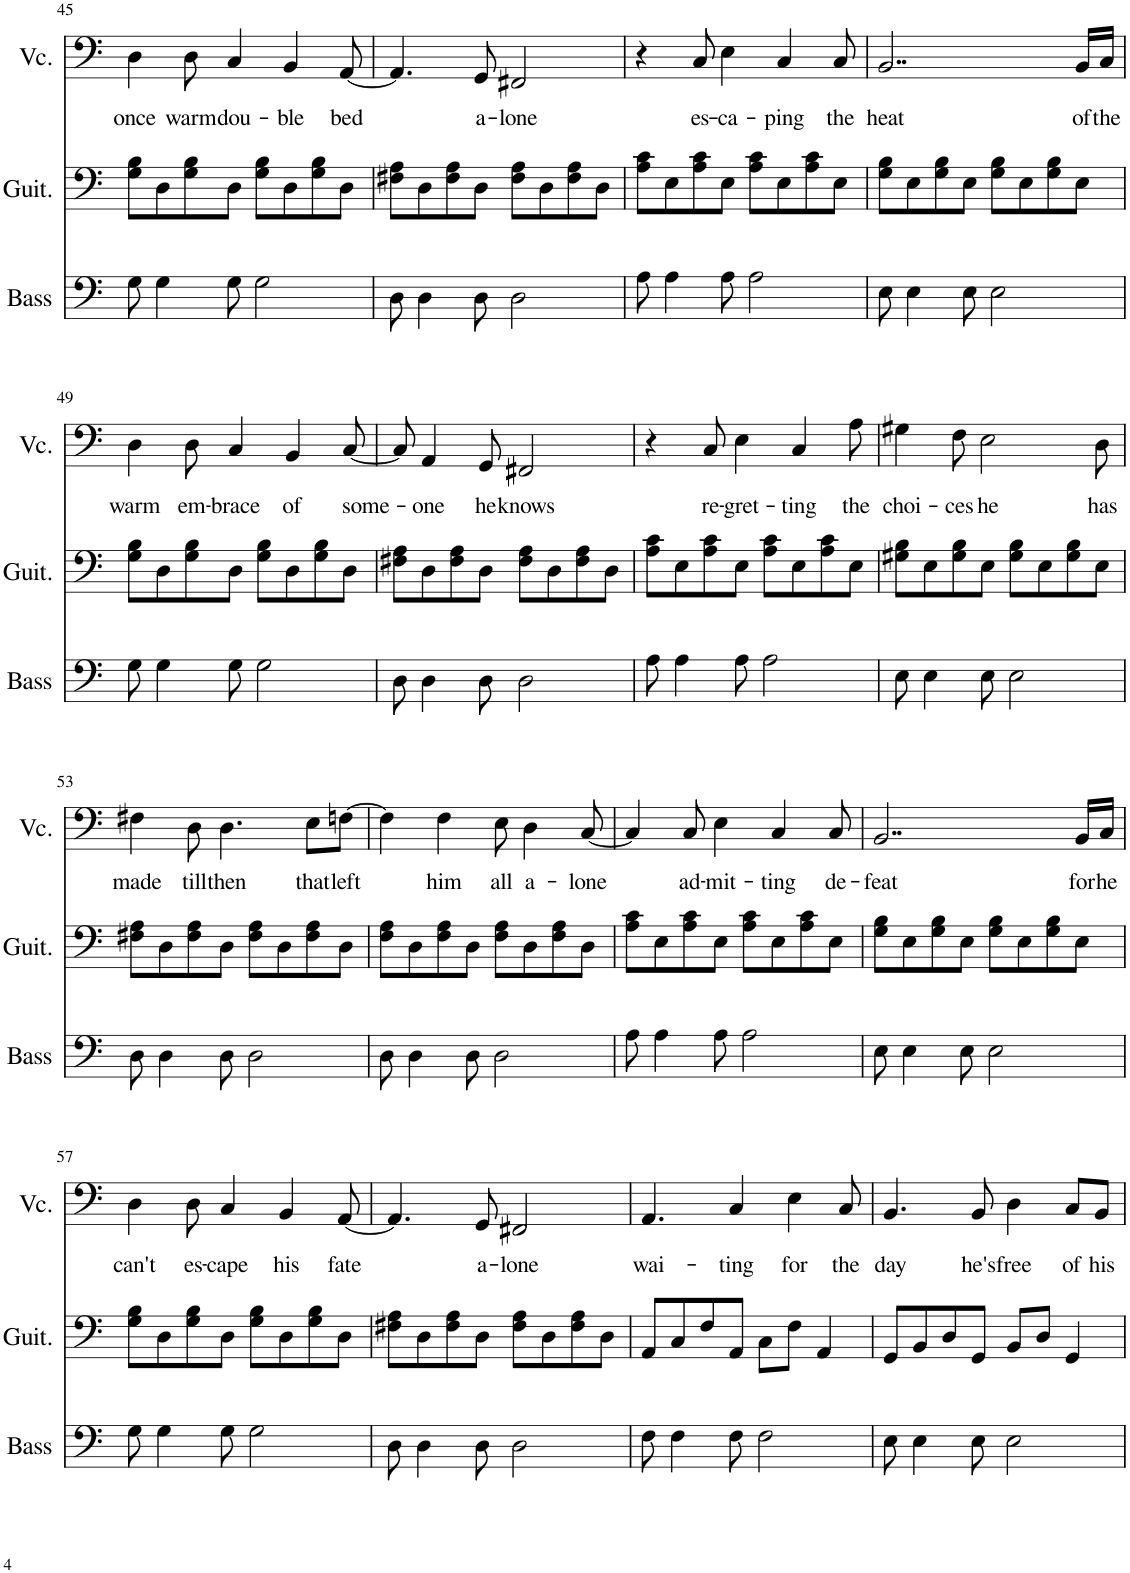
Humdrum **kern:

**kern	**kern	**kern	**text
*part3	*part2	*part1	*part1
*staff3	*staff2	*staff1	*staff1
*I"Acoustic Bass	*I"Classical Guitar	*I"Violoncello	*
*I'Bass	*I'Guit.	*I'Vc.	*
!!LO:PB:g=z
*clefF4	*clefF4	*clefF4	*
*Trd7c12	*	*	*
*k[]	*k[]	*k[]	*
*M4/4	*M4/4	*M4/4	*
=45	=45	=45	=45
!	!	!	!LO:LY:b
8G\	8G\ 8B\L	4D\	once
4G\	8D\	.	.
!	!	!	!LO:LY:b
.	8G\ 8B\	8D\	warm
!	!	!	!LO:LY:b
8G\	8D\J	4C/	dou-
2G\	8G\ 8B\L	.	.
!	!	!	!LO:LY:b
.	8D\	4BB/	-ble
.	8G\ 8B\	.	.
!	!	!	!LO:LY:b
.	8D\J	[8AA/	bed
=46	=46	=46	=46
8D\	8F#X\ 8A\L	4.AA/]	.
4D\	8D\	.	.
.	8F#\ 8A\	.	.
!	!	!	!LO:LY:b
8D\	8D\J	8GG/	a-
!	!	!	!LO:LY:b
2D\	8F#\ 8A\L	2FF#X/	-lone
.	8D\	.	.
.	8F#\ 8A\	.	.
.	8D\J	.	.
=47	=47	=47	=47
8A\	8A\ 8c\L	4r	.
4A\	8E\	.	.
!	!	!	!LO:LY:b
.	8A\ 8c\	8C/	es-
!	!	!	!LO:LY:b
8A\	8E\J	4E\	-ca-
2A\	8A\ 8c\L	.	.
!	!	!	!LO:LY:b
.	8E\	4C/	-ping
.	8A\ 8c\	.	.
!	!	!	!LO:LY:b
.	8E\J	8C/	the
=48	=48	=48	=48
!	!	!	!LO:LY:b
8E\	8G\ 8B\L	2..BB/	heat
4E\	8E\	.	.
.	8G\ 8B\	.	.
8E\	8E\J	.	.
2E\	8G\ 8B\L	.	.
.	8E\	.	.
.	8G\ 8B\	.	.
!	!	!	!LO:LY:b
.	8E\J	16BB/LL	of
!	!	!	!LO:LY:b
.	.	16C/JJ	the
!!LO:LB:g=z
=49	=49	=49	=49
!	!	!	!LO:LY:b
8G\	8G\ 8B\L	4D\	warm
4G\	8D\	.	.
!	!	!	!LO:LY:b
.	8G\ 8B\	8D\	em-
!	!	!	!LO:LY:b
8G\	8D\J	4C/	-brace
2G\	8G\ 8B\L	.	.
!	!	!	!LO:LY:b
.	8D\	4BB/	of
.	8G\ 8B\	.	.
!	!	!	!LO:LY:b
.	8D\J	[8C/	some-
=50	=50	=50	=50
8D\	8F#X\ 8A\L	8C/]	.
!	!	!	!LO:LY:b
4D\	8D\	4AA/	-one
.	8F#\ 8A\	.	.
!	!	!	!LO:LY:b
8D\	8D\J	8GG/	he
!	!	!	!LO:LY:b
2D\	8F#\ 8A\L	2FF#X/	knows
.	8D\	.	.
.	8F#\ 8A\	.	.
.	8D\J	.	.
=51	=51	=51	=51
8A\	8A\ 8c\L	4r	.
4A\	8E\	.	.
!	!	!	!LO:LY:b
.	8A\ 8c\	8C/	re-
!	!	!	!LO:LY:b
8A\	8E\J	4E\	-gret-
2A\	8A\ 8c\L	.	.
!	!	!	!LO:LY:b
.	8E\	4C/	-ting
.	8A\ 8c\	.	.
!	!	!	!LO:LY:b
.	8E\J	8A\	the
=52	=52	=52	=52
!	!	!	!LO:LY:b
8E\	8G#X\ 8B\L	4G#X\	choi-
4E\	8E\	.	.
!	!	!	!LO:LY:b
.	8G#\ 8B\	8F\	-ces
!	!	!	!LO:LY:b
8E\	8E\J	2E\	he
2E\	8G#\ 8B\L	.	.
.	8E\	.	.
.	8G#\ 8B\	.	.
!	!	!	!LO:LY:b
.	8E\J	8D\	has
!!LO:LB:g=z
=53	=53	=53	=53
!	!	!	!LO:LY:b
8D\	8F#X\ 8A\L	4F#X\	made
4D\	8D\	.	.
!	!	!	!LO:LY:b
.	8F#\ 8A\	8D\	till
!	!	!	!LO:LY:b
8D\	8D\J	4.D\	then
2D\	8F#\ 8A\L	.	.
.	8D\	.	.
!	!	!	!LO:LY:b
.	8F#\ 8A\	8E\L	that
!	!	!	!LO:LY:b
.	8D\J	[8Fn\J	left
=54	=54	=54	=54
8D\	8F\ 8A\L	4F\]	.
4D\	8D\	.	.
!	!	!	!LO:LY:b
.	8F\ 8A\	4F\	him
8D\	8D\J	.	.
!	!	!	!LO:LY:b
2D\	8F\ 8A\L	8E\	all
!	!	!	!LO:LY:b
.	8D\	4D\	a-
.	8F\ 8A\	.	.
!	!	!	!LO:LY:b
.	8D\J	[8C/	-lone
=55	=55	=55	=55
8A\	8A\ 8c\L	4C/]	.
4A\	8E\	.	.
!	!	!	!LO:LY:b
.	8A\ 8c\	8C/	ad-
!	!	!	!LO:LY:b
8A\	8E\J	4E\	-mit-
2A\	8A\ 8c\L	.	.
!	!	!	!LO:LY:b
.	8E\	4C/	-ting
.	8A\ 8c\	.	.
!	!	!	!LO:LY:b
.	8E\J	8C/	de-
=56	=56	=56	=56
!	!	!	!LO:LY:b
8E\	8G\ 8B\L	2..BB/	-feat
4E\	8E\	.	.
.	8G\ 8B\	.	.
8E\	8E\J	.	.
2E\	8G\ 8B\L	.	.
.	8E\	.	.
.	8G\ 8B\	.	.
!	!	!	!LO:LY:b
.	8E\J	16BB/LL	for
!	!	!	!LO:LY:b
.	.	16C/JJ	he
!!LO:LB:g=z
=57	=57	=57	=57
!	!	!	!LO:LY:b
8G\	8G\ 8B\L	4D\	can't
4G\	8D\	.	.
!	!	!	!LO:LY:b
.	8G\ 8B\	8D\	es-
!	!	!	!LO:LY:b
8G\	8D\J	4C/	-cape
2G\	8G\ 8B\L	.	.
!	!	!	!LO:LY:b
.	8D\	4BB/	his
.	8G\ 8B\	.	.
!	!	!	!LO:LY:b
.	8D\J	[8AA/	fate
=58	=58	=58	=58
8D\	8F#X\ 8A\L	4.AA/]	.
4D\	8D\	.	.
.	8F#\ 8A\	.	.
!	!	!	!LO:LY:b
8D\	8D\J	8GG/	a-
!	!	!	!LO:LY:b
2D\	8F#\ 8A\L	2FF#X/	-lone
.	8D\	.	.
.	8F#\ 8A\	.	.
.	8D\J	.	.
=59	=59	=59	=59
!	!	!	!LO:LY:b
8F\	8AA/L	4.AA/	wai-
4F\	8C/	.	.
.	8F/	.	.
!	!	!	!LO:LY:b
8F\	8AA/J	4C/	-ting
2F\	8C\L	.	.
!	!	!	!LO:LY:b
.	8F\J	4E\	for
.	4AA/	.	.
!	!	!	!LO:LY:b
.	.	8C/	the
=60	=60	=60	=60
!	!	!	!LO:LY:b
8E\	8GG/L	4.BB/	day
4E\	8BB/	.	.
.	8D/	.	.
!	!	!	!LO:LY:b
8E\	8GG/J	8BB/	he's
!	!	!	!LO:LY:b
2E\	8BB/L	4D\	free
.	8D/J	.	.
!	!	!	!LO:LY:b
.	4GG/	8C/L	of
!	!	!	!LO:LY:b
.	.	8BB/J	his
=	=	=	=
*-	*-	*-	*-
